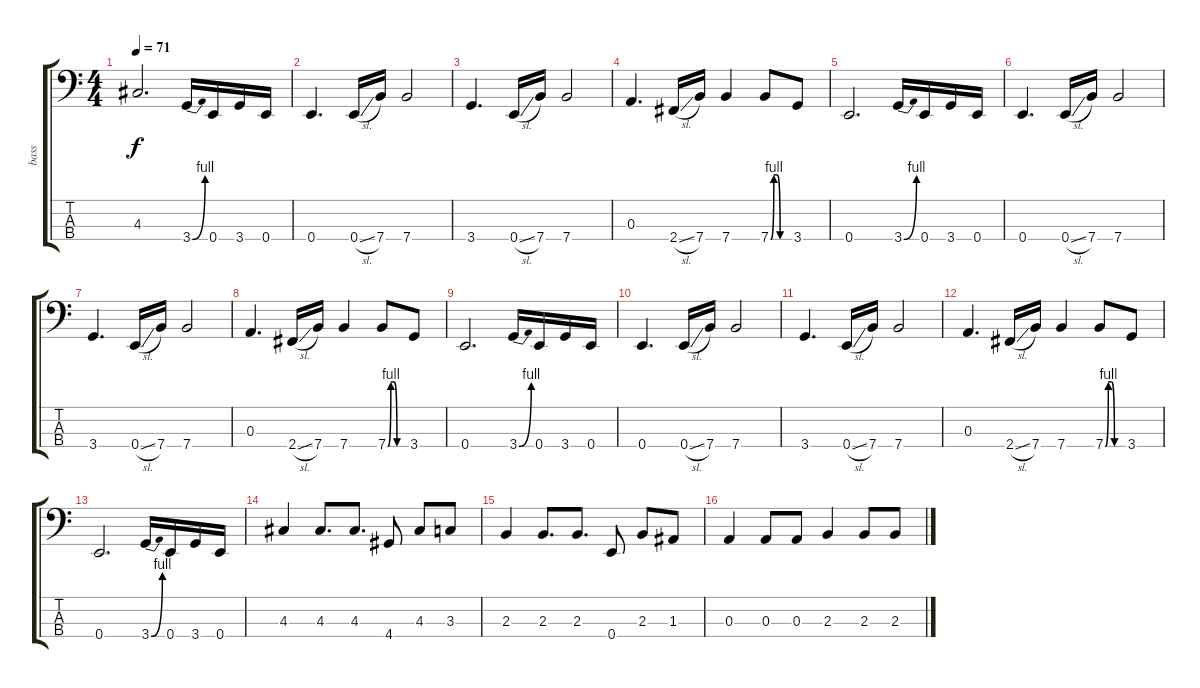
\track ("bass" "bass") {instrument electricbassfinger}
\staff {score tabs}
\tuning (G2 D2 A1 E1) {hide}
\ts (4 4)
\tempo 71
\clef f4
\ks c
4.3.2{d dy f} 3.4{be (bend 0 0 60 4)}.16 0.4.16 3.4.16 0.4.16 |
0.4.4{d} 0.4{sl}.16 7.4.16 7.4.2 |
3.4.4{d} 0.4{sl}.16 7.4.16 7.4.2 |
0.3.4{d} 2.4{sl}.16 7.4.16 7.4.4 7.4{be (custom 0 0 10 4 20 4 30 0 60 0)}.8 3.4.8 |
0.4.2{d} 3.4{be (bend 0 0 60 4)}.16 0.4.16 3.4.16 0.4.16 |
0.4.4{d} 0.4{sl}.16 7.4.16 7.4.2 |
3.4.4{d} 0.4{sl}.16 7.4.16 7.4.2 |
0.3.4{d} 2.4{sl}.16 7.4.16 7.4.4 7.4{be (custom 0 0 10 4 20 4 30 0 60 0)}.8 3.4.8 |
0.4.2{d} 3.4{be (bend 0 0 60 4)}.16 0.4.16 3.4.16 0.4.16 |
0.4.4{d} 0.4{sl}.16 7.4.16 7.4.2 |
3.4.4{d} 0.4{sl}.16 7.4.16 7.4.2 |
0.3.4{d} 2.4{sl}.16 7.4.16 7.4.4 7.4{be (custom 0 0 10 4 20 4 30 0 60 0)}.8 3.4.8 |
0.4.2{d} 3.4{be (bend 0 0 60 4)}.16 0.4.16 3.4.16 0.4.16 |
4.3.4 4.3.8{d} 4.3.8{d} 4.4.8 4.3.8 3.3.8 |
2.3.4 2.3.8{d} 2.3.8{d} 0.4.8 2.3.8 1.3.8 |
0.3.4 0.3.8 0.3.8 2.3.4 2.3.8 2.3.8
